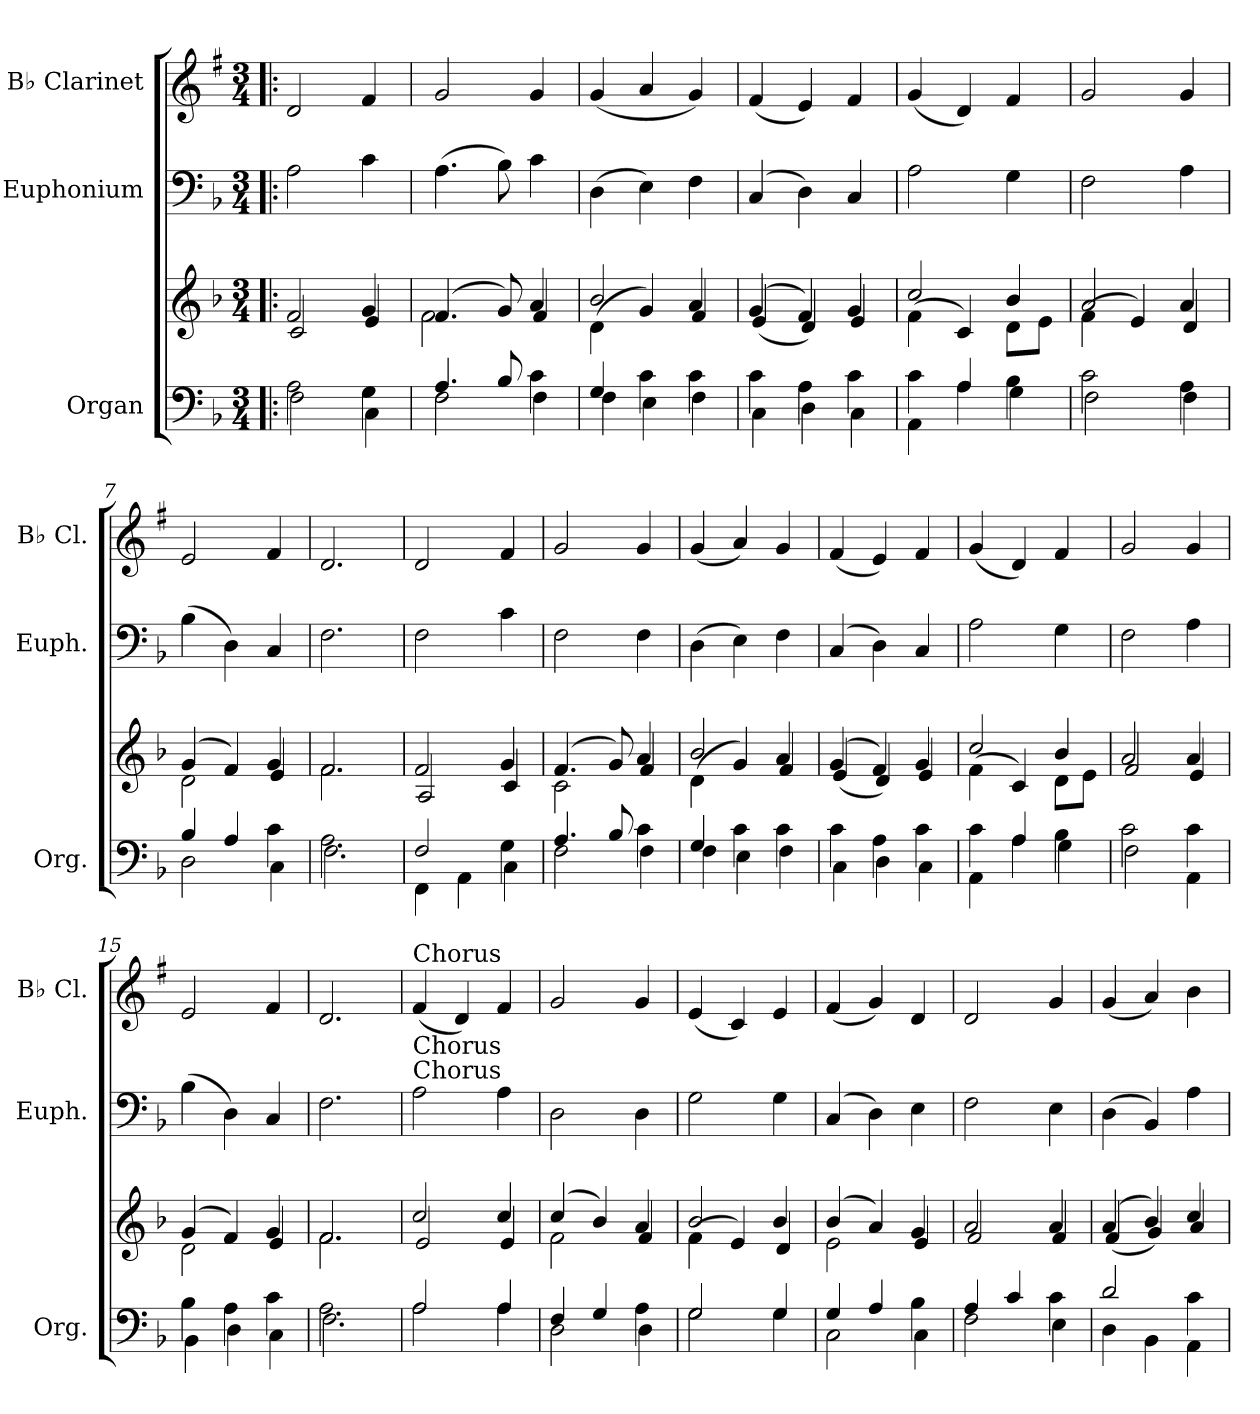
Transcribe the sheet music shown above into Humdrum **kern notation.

**kern	**kern	**kern	**kern
*part3	*part3	*part2	*part1
*staff4	*staff3	*staff2	*staff1
*I"Organ	*	*I"Euphonium	*I"B♭ Clarinet
*I'Org.	*	*I'Euph.	*I'B♭ Cl.
*clefF4	*clefG2	*clefF4	*clefG2
*	*	*	*ITrd1c2
*k[b-]	*k[b-]	*k[b-]	*k[b-]
*M3/4	*M3/4	*M3/4	*M3/4
=1!|:	=1!|:	=1!|:	=1!|:
*^	*^	*	*
*	*^	*	*	*	*
2.ryy	2A\	2F\	2f/	2c/	2A\	2c/
*	*	*	*	*	*	*MM100
.	4G\	4C\	4g/	4e/	4c\	4e/
=2	=2	=2	=2	=2	=2	=2
2.ryy	4.A/	2F\	(>4.f/	2f\	(>4.A\	2f/
.	8B-/	.	8g/)	.	8B-\)	.
.	4c\	4F\	4a/	4f/	4c\	4f/
=3	=3	=3	=3	=3	=3	=3
2.ryy	4G/	4F\	2b-/	(>4d\	(>4D\	(<4f/
.	4c\	4E\	.	4g/)	4E\)	4g/
.	4c\	4F\	4a/	4f/	4F\	4f/)
=4	=4	=4	=4	=4	=4	=4
2.ryy	4c\	4C\	(>4g/	(>4e/	(>4C/	(<4e/
.	4A\	4D\	4f/)	4d/)	4D\)	4d/)
.	4c\	4C\	4g/	4e/	4C/	4e/
=5	=5	=5	=5	=5	=5	=5
2.ryy	4c\	4AA\	2cc/	(>4f\	2A\	(<4f/
.	4A/	4A\	.	4c/)	.	4c/)
.	4B-\	4G\	4b-/	8d\L	4G\	4e/
.	.	.	.	8e\J	.	.
=6	=6	=6	=6	=6	=6	=6
2.ryy	2c\	2F\	2a/	(>4f\	2F\	2f/
.	.	.	.	4e/)	.	.
.	4A\	4F\	4a/	4d/	4A\	4f/
=7	=7	=7	=7	=7	=7	=7
2.ryy	4B-/	2D\	(>4g/	2d\	(>4B-\	2d/
.	4A/	.	4f/)	.	4D\)	.
.	4c\	4C\	4g/	4e/	4C/	4e/
=8	=8	=8	=8	=8	=8	=8
2.ryy	2.A\	2.F\	2.f/	2.f\	2.F\	2.c/
=9	=9	=9	=9	=9	=9	=9
2.ryy	2F/	4FF\	2f/	2A/	2F\	2c/
.	.	4AA\	.	.	.	.
.	4G\	4C\	4g/	4c/	4c\	4e/
!!LO:LB:g=z
=10	=10	=10	=10	=10	=10	=10
2.ryy	4.A/	2F\	(>4.f/	2c\	2F\	2f/
.	8B-/	.	8g/)	.	.	.
.	4c\	4F\	4a/	4f/	4F\	4f/
=11	=11	=11	=11	=11	=11	=11
2.ryy	4G/	4F\	2b-/	(>4d\	(>4D\	(<4f/
.	4c\	4E\	.	4g/)	4E\)	4g/)
.	4c\	4F\	4a/	4f/	4F\	4f/
=12	=12	=12	=12	=12	=12	=12
2.ryy	4c\	4C\	(>4g/	(>4e/	(>4C/	(<4e/
.	4A\	4D\	4f/)	4d/)	4D\)	4d/)
.	4c\	4C\	4g/	4e/	4C/	4e/
=13	=13	=13	=13	=13	=13	=13
2.ryy	4c\	4AA\	2cc/	(>4f\	2A\	(<4f/
.	4A/	4A\	.	4c/)	.	4c/)
.	4B-\	4G\	4b-/	8d\L	4G\	4e/
.	.	.	.	8e\J	.	.
=14	=14	=14	=14	=14	=14	=14
2.ryy	2c\	2F\	2a/	2f/	2F\	2f/
.	4c\	4AA\	4a/	4e/	4A\	4f/
=15	=15	=15	=15	=15	=15	=15
2.ryy	4B-\	4BB-\	(>4g/	2d\	(>4B-\	2d/
.	4A\	4D\	4f/)	.	4D\)	.
.	4c\	4C\	4g/	4e/	4C/	4e/
=16	=16	=16	=16	=16	=16	=16
2.ryy	2.A\	2.F\	2.f/	2.f\	2.F\	2.c/
=17	=17	=17	=17	=17	=17	=17
!	!	!	!	!	!	!LO:TX:t=Chorus
!	!	!	!	!	!	!LO:TX:b:t=Chorus
!	!	!	!	!	!	!LO:TX:b:t=Chorus
2.ryy	2A/	2A\	2cc/	2e/	2A\	(<4e/
.	.	.	.	.	.	4c/)
.	4A/	4A\	4cc/	4e/	4A\	4e/
=18	=18	=18	=18	=18	=18	=18
2.ryy	4F/	2D\	(>4cc/	2f\	2D\	2f/
.	4G/	.	4b-/)	.	.	.
.	4A\	4D\	4a/	4f/	4D\	4f/
=19	=19	=19	=19	=19	=19	=19
2.ryy	2G/	2G\	2b-/	(>4f\	2G\	(<4d/
.	.	.	.	4e/)	.	4B-/)
.	4G/	4G\	4b-/	4d/	4G\	4d/
=20	=20	=20	=20	=20	=20	=20
2.ryy	4G/	2C\	(>4b-/	2e\	(>4C/	(<4e/
.	4A/	.	4a/)	.	4D\)	4f/)
.	4B-\	4C\	4g/	4e/	4E\	4c/
!!LO:PB:g=z
=21	=21	=21	=21	=21	=21	=21
2.ryy	4A/	2F\	2a/	2f/	2F\	2c/
.	4c/	.	.	.	.	.
.	4c\	4E\	4a/	4f/	4E\	4f/
=22	=22	=22	=22	=22	=22	=22
2.ryy	2d/	4D\	(>4a/	(>4f/	(>4D\	(<4f/
.	.	4BB-\	4b-/)	4g/)	4BB-/)	4g/)
.	4c\	4AA\	4cc/	4a/	4A\	4a\
*v	*v	*v	*	*	*	*
*	*v	*v	*	*
=	=	=	=
*-	*-	*-	*-
